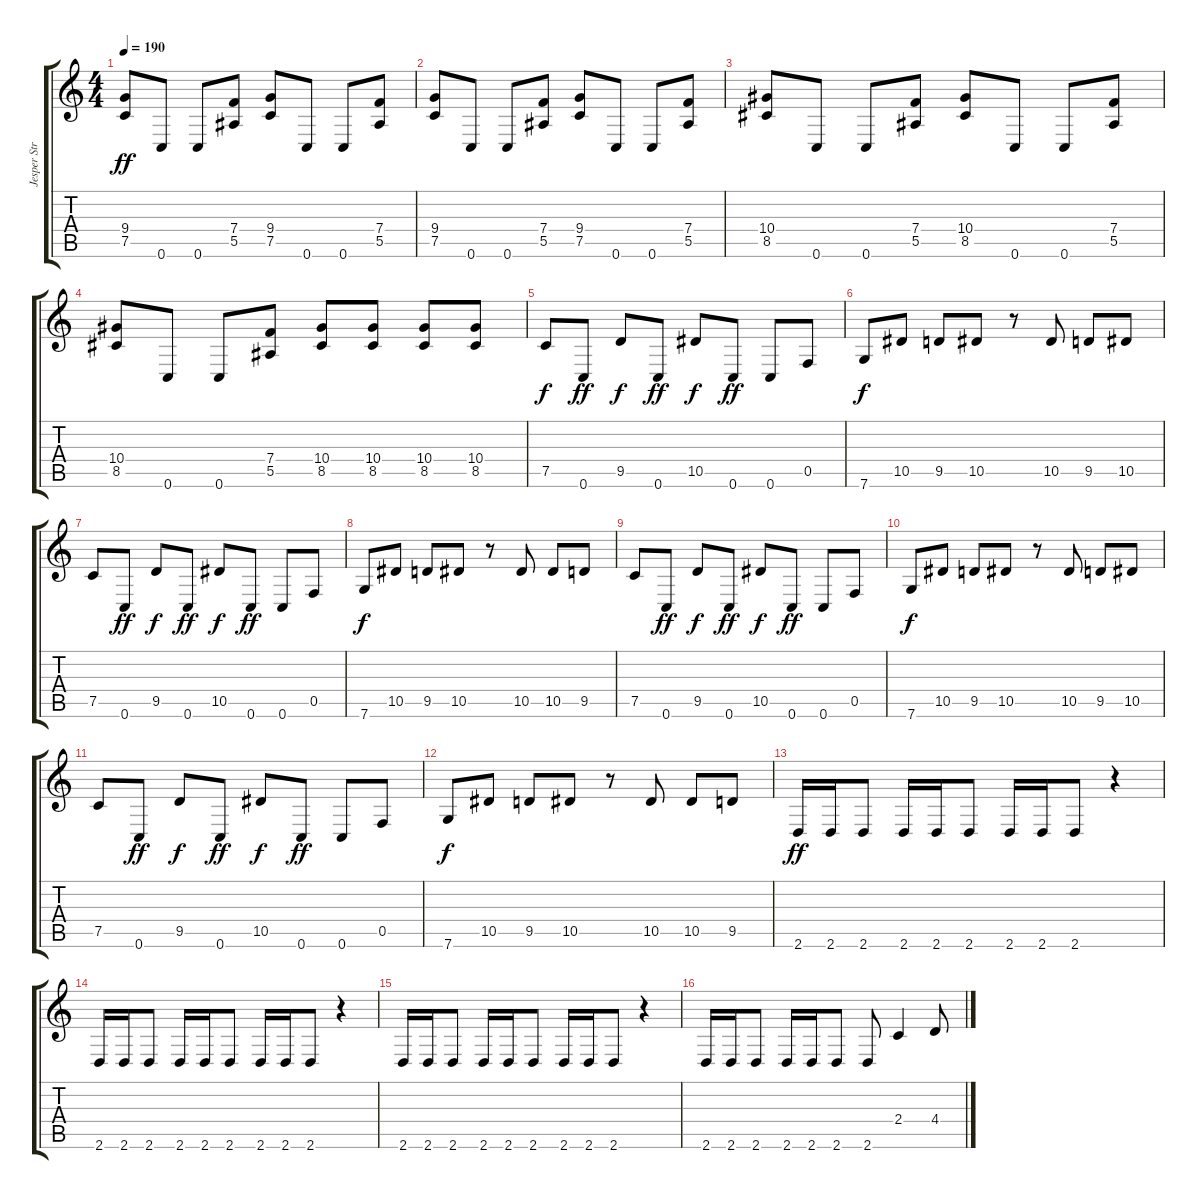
\track ("Jesper Stromblad" "Jesper Str") {instrument distortionguitar}
\staff {score tabs}
\tuning (C4 G3 Eb3 Bb2 F2 C2) {hide}
\ts (4 4)
\tempo 190
\clef g2
\ks c
(9.4 7.5).8{dy ff} 0.6.8 0.6.8 (7.4 5.5).8 (9.4 7.5).8 0.6.8 0.6.8 (7.4 5.5).8 |
(9.4 7.5).8 0.6.8 0.6.8 (7.4 5.5).8 (9.4 7.5).8 0.6.8 0.6.8 (7.4 5.5).8 |
(10.4 8.5).8 0.6.8 0.6.8 (7.4 5.5).8 (10.4 8.5).8 0.6.8 0.6.8 (7.4 5.5).8 |
(10.4 8.5).8 0.6.8 0.6.8 (7.4 5.5).8 (10.4 8.5).8 (10.4 8.5).8 (10.4 8.5).8 (10.4 8.5).8 |
7.5.8{dy f} 0.6.8{dy ff} 9.5.8{dy f} 0.6.8{dy ff} 10.5.8{dy f} 0.6.8{dy ff} 0.6.8 0.5.8 |
7.6.8{dy f} 10.5.8 9.5.8 10.5.8 r.8 10.5.8 9.5.8 10.5.8 |
7.5.8 0.6.8{dy ff} 9.5.8{dy f} 0.6.8{dy ff} 10.5.8{dy f} 0.6.8{dy ff} 0.6.8 0.5.8 |
7.6.8{dy f} 10.5.8 9.5.8 10.5.8 r.8 10.5.8 10.5.8 9.5.8 |
7.5.8 0.6.8{dy ff} 9.5.8{dy f} 0.6.8{dy ff} 10.5.8{dy f} 0.6.8{dy ff} 0.6.8 0.5.8 |
7.6.8{dy f} 10.5.8 9.5.8 10.5.8 r.8 10.5.8 9.5.8 10.5.8 |
7.5.8 0.6.8{dy ff} 9.5.8{dy f} 0.6.8{dy ff} 10.5.8{dy f} 0.6.8{dy ff} 0.6.8 0.5.8 |
7.6.8{dy f} 10.5.8 9.5.8 10.5.8 r.8 10.5.8 10.5.8 9.5.8 |
2.6.16{dy ff} 2.6.16 2.6.8 2.6.16 2.6.16 2.6.8 2.6.16 2.6.16 2.6.8 r.4 |
2.6.16 2.6.16 2.6.8 2.6.16 2.6.16 2.6.8 2.6.16 2.6.16 2.6.8 r.4 |
2.6.16 2.6.16 2.6.8 2.6.16 2.6.16 2.6.8 2.6.16 2.6.16 2.6.8 r.4 |
2.6.16 2.6.16 2.6.8 2.6.16 2.6.16 2.6.8 2.6.8 2.4.4 4.4.8
